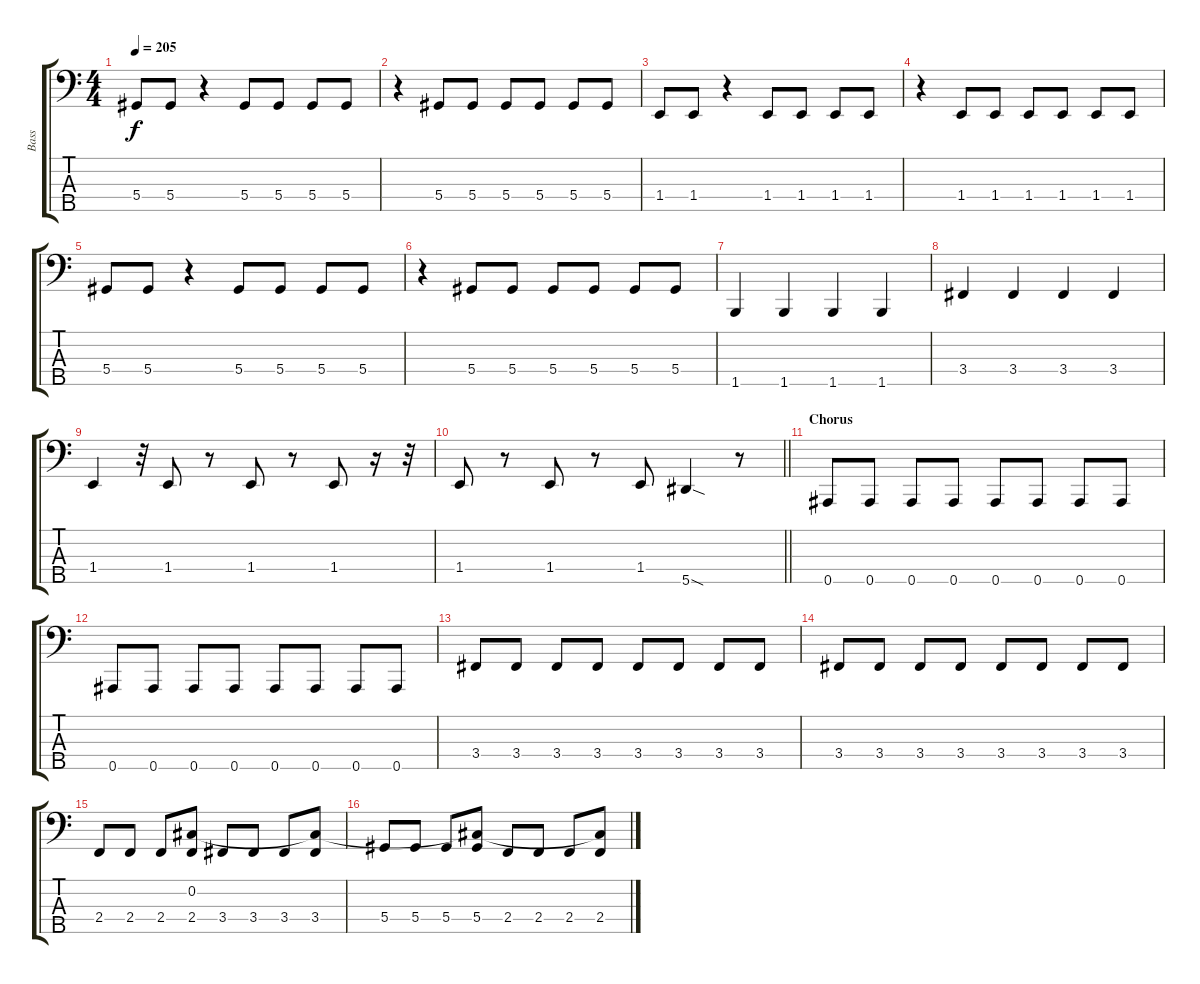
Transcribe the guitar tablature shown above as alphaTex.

\track ("Bass" "Bass") {instrument electricbassfinger}
\staff {score tabs}
\tuning (Gb2 Db2 Ab1 Eb1 Bb0) {hide}
\ts (4 4)
\tempo 205
\clef f4
\ks c
5.4.8{dy f} 5.4.8 r.4 5.4.8 5.4.8 5.4.8 5.4.8 |
r.4 5.4.8 5.4.8 5.4.8 5.4.8 5.4.8 5.4.8 |
1.4.8 1.4.8 r.4 1.4.8 1.4.8 1.4.8 1.4.8 |
r.4 1.4.8 1.4.8 1.4.8 1.4.8 1.4.8 1.4.8 |
5.4.8 5.4.8 r.4 5.4.8 5.4.8 5.4.8 5.4.8 |
r.4 5.4.8 5.4.8 5.4.8 5.4.8 5.4.8 5.4.8 |
1.5.4 1.5.4 1.5.4 1.5.4 |
3.4.4 3.4.4 3.4.4 3.4.4 |
1.4.4 r.32 1.4.8 r.8 1.4.8 r.8 1.4.8 r.16 r.32 |
\barLineRight lightlight
1.4.8 r.8 1.4.8 r.8 1.4.8 5.5{sod}.4 r.8 |
\section ("" "Chorus")
0.5.8 0.5.8 0.5.8 0.5.8 0.5.8 0.5.8 0.5.8 0.5.8 |
0.5.8 0.5.8 0.5.8 0.5.8 0.5.8 0.5.8 0.5.8 0.5.8 |
3.4.8 3.4.8 3.4.8 3.4.8 3.4.8 3.4.8 3.4.8 3.4.8 |
3.4.8 3.4.8 3.4.8 3.4.8 3.4.8 3.4.8 3.4.8 3.4.8 |
2.4.8 2.4.8 2.4.8 (0.2 2.4).8 3.4.8 3.4.8 3.4.8 (0.2{t} 3.4).8 |
5.4.8 5.4.8 5.4.8 (0.2{t} 5.4).8 2.4.8 2.4.8 2.4.8 (0.2{t} 2.4).8
